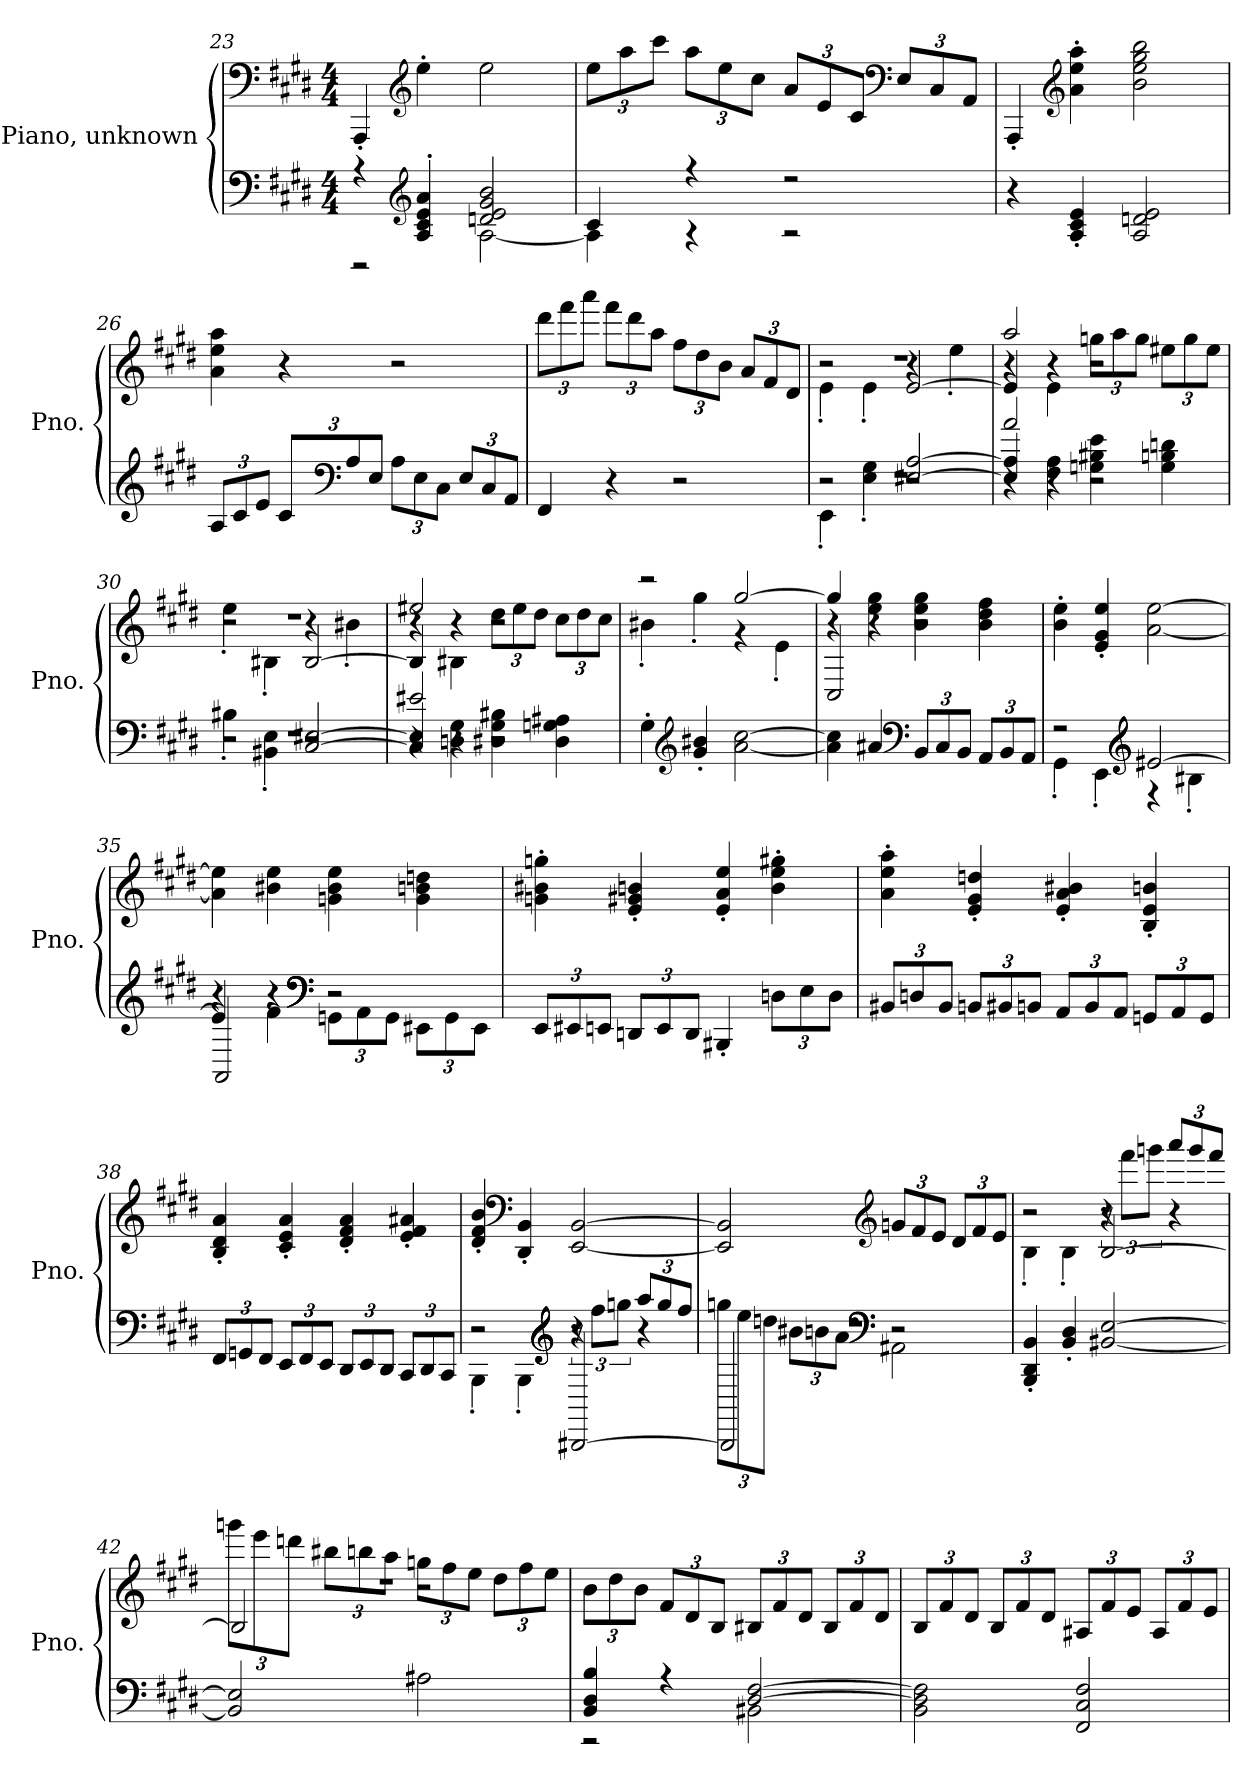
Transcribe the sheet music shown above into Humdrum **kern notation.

**kern	**kern
*part1	*part1
*staff2	*staff1
*I"Piano, unknown	*
*I'Pno.	*
*clefF4	*clefF4
*k[f#c#g#d#]	*k[f#c#g#d#]
*M4/4	*M4/4
=23	=23
*^	*
4r	2r	4AAA'/
*clefG2	*	*clefG2
4A/' 4c#/' 4e/' 4a/'	.	4ee'\
2dn/ 2e/ 2g#/ 2b/	[2A\	2ee\
=24	=24	=24
*	*	*Xbrackettup
4c#/	4A\]	12ee\L
.	.	12aa\
.	.	12ccc#\J
4r	4r	12aa\L
.	.	12ee\
.	.	12cc#\J
2r	2r	12a/L
.	.	12e/
.	.	12c#/J
*	*	*clefF4
.	.	12E/L
.	.	12C#/
.	.	12AA/J
*v	*v	*
=25	=25
4r	4AAA'/
*	*clefG2
4A/' 4c#/' 4e/'	4a\' 4ee\' 4aa\'
2A/ 2dn/ 2e/	2b\ 2ee\ 2gg#\ 2bb\
!!LO:LB:g=z
=26	=26
*Xbrackettup	*
12A/L	4a\ 4ee\ 4aa\
12c#/	.
12e/J	.
12c#/L	4r
*clefF4	*
12A/	.
12E/J	.
12A\L	2r
12E\	.
12C#\J	.
12E/L	.
12C#/	.
12AA/J	.
=27	=27
4FF#/	12ddd#\L
.	12fff#\
.	12aaa\J
4r	12fff#\L
.	12ddd#\
.	12aa\J
2r	12ff#\L
.	12dd#\
.	12b\J
.	12a/L
.	12f#/
.	12d#/J
=28	=28
*^	*^
*	*^	*	*^
1r	4EE'\	2r	1r	4e'\	2r
.	4E\' 4G#\'	.	.	4e'\	.
.	2r	[2E#X/ [2A/	.	4r	[2e/
.	.	.	.	4ee'\	.
!!LO:LB:g=z	!!	!!
=29	=29	=29	=29	=29	=29
2a/	4r	4E#/] 4A/]	2aa/	4r	4e/]
.	4F#\ 4A\	4r	.	4e\	4r
2r	4Gn\ 4B#X\ 4e\	2r	2r	12ggn\L	2r
.	.	.	.	12aa\	.
.	.	.	.	12gg\J	.
.	4G\ 4Bn\ 4dn\	.	.	12ee#X\L	.
.	.	.	.	12gg\	.
.	.	.	.	12ee#\J	.
=30	=30	=30	=30	=30	=30
1r	4B#X'\	2r	1r	4ee'\	2r
.	4BB#X\' 4E\'	.	.	4B#X'\	.
.	2r	[2C#/ [2E#X/	.	4r	[2B#/
.	.	.	.	4b#X'\	.
=31	=31	=31	=31	=31	=31
2e#X/	4r	4C#/] 4E#/]	2ee#X/	4r	4B#/]
.	4Dn\ 4G#\	4r	.	4B#X\	4r
2r	4D#X\ 4G#\ 4B#X\	2r	2r	12dd#\L	2r
.	.	.	.	12ee#\	.
.	.	.	.	12dd#\J	.
.	4D#\ 4Gn\ 4A#X\	.	.	12cc#\L	.
.	.	.	.	12dd#\	.
.	.	.	.	12cc#\J	.
*v	*v	*v	*	*	*
*	*	*v	*v
=32	=32	=32
4G#'\	2r	4b#X'\
*clefG2	*	*
4g#/' 4b#X/'	.	4gg#'\
[2a\ [2cc#\	[2gg#/	4r
.	.	4e'\
!!LO:LB:g=z
=33	=33	=33
*	*	*^
4a\] 4cc#\]	4gg#/]	4r	2C#/
4a#X/	4r	4ee\ 4gg#\	.
*clefF4	*	*	*
12BB/L	2r	4b\ 4ee\ 4gg#\	2r
12C#/	.	.	.
12BB/J	.	.	.
12AA/L	.	4b\ 4dd#\ 4ff#\	.
12BB/	.	.	.
12AA/J	.	.	.
*	*v	*v	*v
=34	=34
*^	*
2r	4GG#'\	4b\' 4ee\'
.	4EE'\	4e/' 4g#/' 4ee/'
*clefG2	*	*
[2e#X/	4r	[2a\ [2ee\
.	4B#X'\	.
=35	=35	=35
*	*^	*
4e#/]	4r	2AA/	4a\] 4ee\]
4r	4f#\	.	4b#X\ 4ee\
*clefF4	*	*	*
2r	12GGn\L	2r	4gn\ 4b#\ 4ee\
.	12AA\	.	.
.	12GG\J	.	.
.	12EE#X\L	.	4g\ 4bn\ 4ddn\
.	12GG\	.	.
.	12EE#\J	.	.
*v	*v	*v	*
!!LO:LB:g=z
=36	=36
12EE/L	4gn\' 4b#X\' 4ggn\'
12EE#X/	.
12EEn/J	.
12DDn/L	4e/' 4g#X/' 4bn/'
12EE/	.
12DD/J	.
4BBB#X'/	4e/' 4a/' 4ee/'
12Dn\L	4b\' 4ee\' 4gg#X\'
12E\	.
12D\J	.
=37	=37
12BB#X/L	4a\' 4ee\' 4aa\'
12Dn/	.
12BB#/J	.
12BBn/L	4e/' 4g#/' 4ddn/'
12BB#X/	.
12BBn/J	.
12AA/L	4e/' 4a/' 4b#X/'
12BB/	.
12AA/J	.
12GGn/L	4B/' 4e/' 4bn/'
12AA/	.
12GG/J	.
!!LO:LB:g=z
=38	=38
12FF#/L	4B/' 4d#/' 4a/'
12GGn/	.
12FF#/J	.
12EE/L	4c#/' 4e/' 4a/'
12FF#/	.
12EE/J	.
12DD#/L	4d#/' 4f#/' 4a/'
12EE/	.
12DD#/J	.
12CC#/L	4e/' 4f#/' 4a#X/'
12DD#/	.
12CC#/J	.
=39	=39
*^	*
*	*^	*
2r	4BBB'\	2r	4d#/' 4f#/' 4b/'
*	*	*	*clefF4
.	4BBB'\	.	4DD#/' 4BB/'
*clefG2	*	*	*
*	*brackettup	*	*
4r	12r	[2BBB#X/	[2EE/ [2BB/
.	12ff#\L	.	.
.	12ggn\J	.	.
*Xbrackettup	*	*	*
12aa/L	4r	.	.
12gg/	.	.	.
12ff#/J	.	.	.
!!LO:PB:g=z
=40	=40	=40	=40
1r	12ggn\L	2BBB#/]	2EE/] 2BB/]
.	12ee\	.	.
.	12ddn\J	.	.
.	12b#X\L	.	.
.	12bn\	.	.
.	12a\J	.	.
*clefF4	*	*	*clefG2
.	2AA#X\	2r	12gn/L
.	.	.	12f#/
.	.	.	12e/J
.	.	.	12d#/L
.	.	.	12f#/
.	.	.	12e/J
*v	*v	*v	*
=41	=41
*	*^
*	*	*^
4BBB/' 4DD#/' 4BB/'	2r	4B'\	2r
4BB/' 4D#/'	.	4B'\	.
*	*	*brackettup	*
[2BB#X/ [2E/	4r	12r	[2B/
.	.	12fff#\L	.
.	.	12gggn\J	.
*	*Xbrackettup	*	*
.	12aaa/L	4r	.
.	12ggg/	.	.
.	12fff#/J	.	.
!!LO:LB:g=z	!!	!!
=42	=42	=42	=42
2BB#/] 2E/]	1r	12gggn\L	2B/]
.	.	12eee\	.
.	.	12dddn\J	.
.	.	12bb#X\L	.
.	.	12bbn\	.
.	.	12aa\J	.
2A#X\	.	12ggn\L	2r
.	.	12ff#\	.
.	.	12ee\J	.
.	.	12dd#\L	.
.	.	12ff#\	.
.	.	12ee\J	.
*	*v	*v	*v
=43	=43
*^	*
4BB/ 4D#/ 4B/	2r	12b\L
.	.	12dd#\
.	.	12b\J
4r	.	12f#/L
.	.	12d#/
.	.	12B/J
[2D#/ [2F#/	2BB#X\	12B#X/L
.	.	12f#/
.	.	12d#/J
.	.	12B#/L
.	.	12f#/
.	.	12d#/J
*v	*v	*
=44	=44
2BB\ 2D#\] 2F#\]	12B/L
.	12f#/
.	12d#/J
.	12B/L
.	12f#/
.	12d#/J
2FF#/ 2C#/ 2F#/	12A#X/L
.	12f#/
.	12e/J
.	12A#/L
.	12f#/
.	12e/J
=	=
*-	*-
